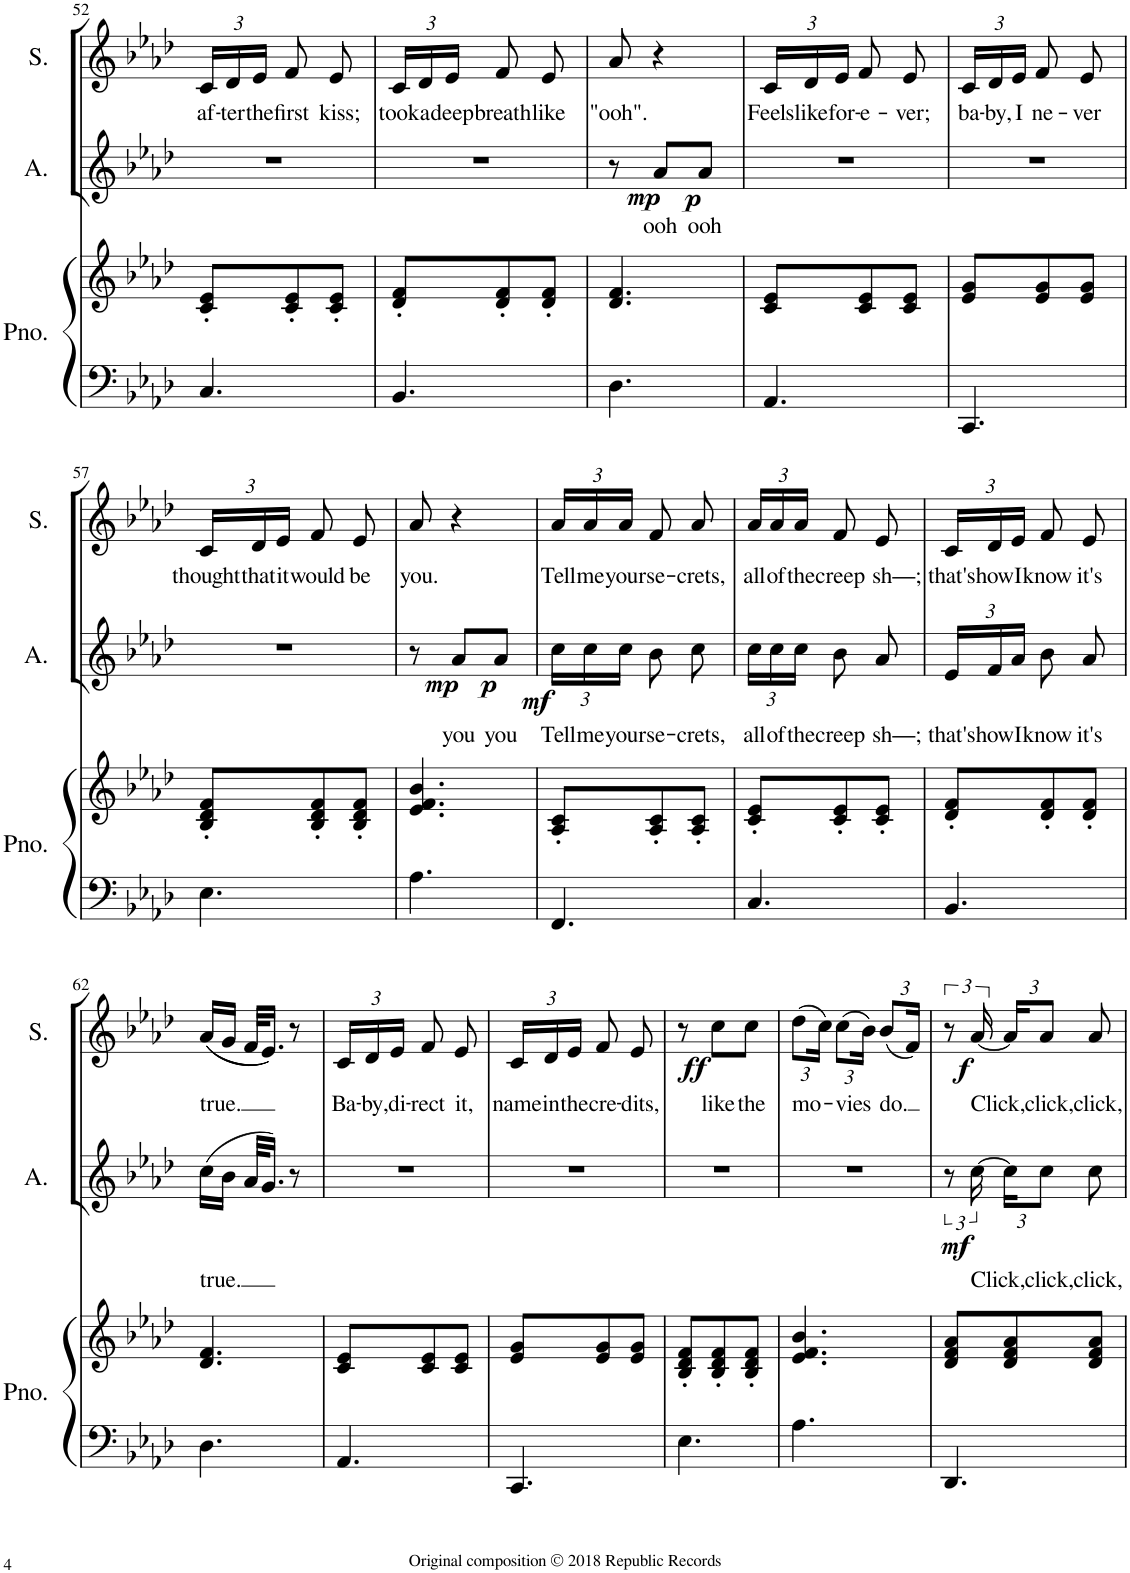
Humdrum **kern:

**kern	**kern	**kern	**text	**dynam	**kern	**text	**dynam
*part3	*part3	*part2	*part2	*part2	*part1	*part1	*part1
*staff4	*staff3	*staff2	*staff2	*staff2	*staff1	*staff1	*staff1
*I"Piano	*	*I"Alto	*	*	*I"Soprano	*	*
*I'Pno.	*	*I'A.	*	*	*I'S.	*	*
!!LO:PB:g=z
*clefF4	*clefG2	*clefG2	*	*	*clefG2	*	*
*	*	*Trd1c2	*	*	*Trd1c2	*	*
*k[b-e-a-d-]	*k[b-e-a-d-]	*k[b-e-a-d-]	*	*	*k[b-e-a-d-]	*	*
*M3/8	*M3/8	*M3/8	*	*	*M3/8	*	*
*	*	*	*	*	*Xbrackettup	*	*
=52	=52	=52	=52	=52	=52	=52	=52
!	!	!	!	!	!	!LO:LY:b	!
4.C/	8c/' 8e-/'L	4.r	.	.	24c/LL	af-	.
!	!	!	!	!	!	!LO:LY:b	!
.	.	.	.	.	24d-/	-ter	.
!	!	!	!	!	!	!LO:LY:b	!
.	.	.	.	.	24e-/JJ	the	.
!	!	!	!	!	!	!LO:LY:b	!
.	8c/' 8e-/'	.	.	.	8f/	first	.
!	!	!	!	!	!	!LO:LY:b	!
.	8c/' 8e-/'J	.	.	.	8e-/	kiss;	.
=53	=53	=53	=53	=53	=53	=53	=53
!	!	!	!	!	!	!LO:LY:b	!
4.BB-/	8d-/' 8f/'L	4.r	.	.	24c/LL	took	.
!	!	!	!	!	!	!LO:LY:b	!
.	.	.	.	.	24d-/	a	.
!	!	!	!	!	!	!LO:LY:b	!
.	.	.	.	.	24e-/JJ	deep	.
!	!	!	!	!	!	!LO:LY:b	!
.	8d-/' 8f/'	.	.	.	8f/	breath	.
!	!	!	!	!	!	!LO:LY:b	!
.	8d-/' 8f/'J	.	.	.	8e-/	like	.
=54	=54	=54	=54	=54	=54	=54	=54
!	!	!	!	!	!	!LO:LY:b	!
4.D-\	4.d-/ 4.f/	8r	.	.	8a-/	"ooh".	.
!	!	!	!LO:LY:b	!LO:DY:b	!	!	!
.	.	8a-/L	ooh	mp	4r	.	.
!	!	!	!LO:LY:b	!LO:DY:b	!	!	!
.	.	8a-/J	ooh	p	.	.	.
=55	=55	=55	=55	=55	=55	=55	=55
!	!	!	!	!	!	!LO:LY:b	!
4.AA-/	8c/ 8e-/L	4.r	.	.	24c/LL	Feels	.
!	!	!	!	!	!	!LO:LY:b	!
.	.	.	.	.	24d-/	like	.
!	!	!	!	!	!	!LO:LY:b	!
.	.	.	.	.	24e-/JJ	for-	.
!	!	!	!	!	!	!LO:LY:b	!
.	8c/ 8e-/	.	.	.	8f/	-e-	.
!	!	!	!	!	!	!LO:LY:b	!
.	8c/ 8e-/J	.	.	.	8e-/	-ver;	.
=56	=56	=56	=56	=56	=56	=56	=56
!	!	!	!	!	!	!LO:LY:b	!
4.CC/	8e-/ 8g/L	4.r	.	.	24c/LL	ba-	.
!	!	!	!	!	!	!LO:LY:b	!
.	.	.	.	.	24d-/	-by,	.
!	!	!	!	!	!	!LO:LY:b	!
.	.	.	.	.	24e-/JJ	I	.
!	!	!	!	!	!	!LO:LY:b	!
.	8e-/ 8g/	.	.	.	8f/	ne-	.
!	!	!	!	!	!	!LO:LY:b	!
.	8e-/ 8g/J	.	.	.	8e-/	-ver	.
!!LO:LB:g=z
=57	=57	=57	=57	=57	=57	=57	=57
!	!	!	!	!	!	!LO:LY:b	!
4.E-\	8B-/' 8d-/' 8f/'L	4.r	.	.	24c/LL	thought	.
!	!	!	!	!	!	!LO:LY:b	!
.	.	.	.	.	24d-/	that	.
!	!	!	!	!	!	!LO:LY:b	!
.	.	.	.	.	24e-/JJ	it	.
!	!	!	!	!	!	!LO:LY:b	!
.	8B-/' 8d-/' 8f/'	.	.	.	8f/	would	.
!	!	!	!	!	!	!LO:LY:b	!
.	8B-/' 8d-/' 8f/'J	.	.	.	8e-/	be	.
=58	=58	=58	=58	=58	=58	=58	=58
!	!	!	!	!	!	!LO:LY:b	!
4.A-\	4.e-/ 4.f/ 4.b-/	8r	.	.	8a-/	you.	.
!	!	!	!LO:LY:b	!LO:DY:b	!	!	!
.	.	8a-/L	you	mp	4r	.	.
!	!	!	!LO:LY:b	!LO:DY:b	!	!	!
.	.	8a-/J	you	p	.	.	.
=59	=59	=59	=59	=59	=59	=59	=59
*	*	*Xbrackettup	*	*	*	*	*
!	!	!	!LO:LY:b	!LO:DY:b	!	!LO:LY:b	!
4.FF/	8A-/' 8c/'L	24cc\LL	Tell	mf	24a-/LL	Tell	.
!	!	!	!LO:LY:b	!	!	!LO:LY:b	!
.	.	24cc\	me	.	24a-/	me	.
!	!	!	!LO:LY:b	!	!	!LO:LY:b	!
.	.	24cc\JJ	your	.	24a-/JJ	your	.
!	!	!	!LO:LY:b	!	!	!LO:LY:b	!
.	8A-/' 8c/'	8b-\	se-	.	8f/	se-	.
!	!	!	!LO:LY:b	!	!	!LO:LY:b	!
.	8A-/' 8c/'J	8cc\	-crets,	.	8a-/	-crets,	.
=60	=60	=60	=60	=60	=60	=60	=60
!	!	!	!LO:LY:b	!	!	!LO:LY:b	!
4.C/	8c/' 8e-/'L	24cc\LL	all	.	24a-/LL	all	.
!	!	!	!LO:LY:b	!	!	!LO:LY:b	!
.	.	24cc\	of	.	24a-/	of	.
!	!	!	!LO:LY:b	!	!	!LO:LY:b	!
.	.	24cc\JJ	the	.	24a-/JJ	the	.
!	!	!	!LO:LY:b	!	!	!LO:LY:b	!
.	8c/' 8e-/'	8b-\	creep	.	8f/	creep	.
!	!	!	!LO:LY:b	!	!	!LO:LY:b	!
.	8c/' 8e-/'J	8a-/	sh—;	.	8e-/	sh—;	.
=61	=61	=61	=61	=61	=61	=61	=61
!	!	!	!LO:LY:b	!	!	!LO:LY:b	!
4.BB-/	8d-/' 8f/'L	24e-/LL	that's	.	24c/LL	that's	.
!	!	!	!LO:LY:b	!	!	!LO:LY:b	!
.	.	24f/	how	.	24d-/	how	.
!	!	!	!LO:LY:b	!	!	!LO:LY:b	!
.	.	24a-/JJ	I	.	24e-/JJ	I	.
!	!	!	!LO:LY:b	!	!	!LO:LY:b	!
.	8d-/' 8f/'	8b-\	know	.	8f/	know	.
!	!	!	!LO:LY:b	!	!	!LO:LY:b	!
.	8d-/' 8f/'J	8a-/	it's	.	8e-/	it's	.
!!LO:LB:g=z
=62	=62	=62	=62	=62	=62	=62	=62
!	!	!	!LO:LY:b	!	!	!LO:LY:b	!
4.D-\	4.d-/ 4.f/	(16cc\LL	true.	.	((16a-/LL	true.	.
.	.	16b-\JJ	.	.	16g/JJ	.	.
.	.	32a-/KLL	.	.	32f/KLL	.	.
.	.	16.g/JJ)	.	.	16.e-/JJ))	.	.
.	.	8r	.	.	8r	.	.
=63	=63	=63	=63	=63	=63	=63	=63
!	!	!	!	!	!	!LO:LY:b	!
4.AA-/	8c/ 8e-/L	4.r	.	.	24c/LL	Ba-	.
!	!	!	!	!	!	!LO:LY:b	!
.	.	.	.	.	24d-/	-by,	.
!	!	!	!	!	!	!LO:LY:b	!
.	.	.	.	.	24e-/JJ	di-	.
!	!	!	!	!	!	!LO:LY:b	!
.	8c/ 8e-/	.	.	.	8f/	-rect	.
!	!	!	!	!	!	!LO:LY:b	!
.	8c/ 8e-/J	.	.	.	8e-/	it,	.
=64	=64	=64	=64	=64	=64	=64	=64
!	!	!	!	!	!	!LO:LY:b	!
4.CC/	8e-/ 8g/L	4.r	.	.	24c/LL	name	.
!	!	!	!	!	!	!LO:LY:b	!
.	.	.	.	.	24d-/	in	.
!	!	!	!	!	!	!LO:LY:b	!
.	.	.	.	.	24e-/JJ	the	.
!	!	!	!	!	!	!LO:LY:b	!
.	8e-/ 8g/	.	.	.	8f/	cre-	.
!	!	!	!	!	!	!LO:LY:b	!
.	8e-/ 8g/J	.	.	.	8e-/	-dits,	.
=65	=65	=65	=65	=65	=65	=65	=65
4.E-\	8B-/' 8d-/' 8f/'L	4.r	.	.	8r	.	.
!	!	!	!	!	!	!LO:LY:b	!LO:DY:b
.	8B-/' 8d-/' 8f/'	.	.	.	8cc\L	like	ff
!	!	!	!	!	!	!LO:LY:b	!
.	8B-/' 8d-/' 8f/'J	.	.	.	8cc\J	the	.
=66	=66	=66	=66	=66	=66	=66	=66
!	!	!	!	!	!	!LO:LY:b	!
4.A-\	4.e-/ 4.f/ 4.b-/	4.r	.	.	(12dd-\L	mo-	.
.	.	.	.	.	24cc\Jk)	.	.
!	!	!	!	!	!	!LO:LY:b	!
.	.	.	.	.	(12cc\L	-vies	.
.	.	.	.	.	24b-\Jk)	.	.
!	!	!	!	!	!	!LO:LY:b	!
.	.	.	.	.	(12b-/L	do.	.
.	.	.	.	.	24f/Jk)	.	.
=67	=67	=67	=67	=67	=67	=67	=67
*	*	*brackettup	*	*	*brackettup	*	*
4.DD-/	8d-/ 8f/ 8a-/L	12r	.	.	12r	.	.
!	!	!	!LO:LY:b	!LO:DY:b	!	!LO:LY:b	!LO:DY:b
.	.	[24cc\	Click,	mf	[24a-/	Click,	f
*	*	*Xbrackettup	*	*	*Xbrackettup	*	*
.	8d-/ 8f/ 8a-/	24cc\KL]	.	.	24a-/KL]	.	.
!	!	!	!LO:LY:b	!	!	!LO:LY:b	!
.	.	12cc\J	click,	.	12a-/J	click,	.
!	!	!	!LO:LY:b	!	!	!LO:LY:b	!
.	8d-/ 8f/ 8a-/J	8cc\	click,	.	8a-/	click,	.
=	=	=	=	=	=	=	=
*-	*-	*-	*-	*-	*-	*-	*-
